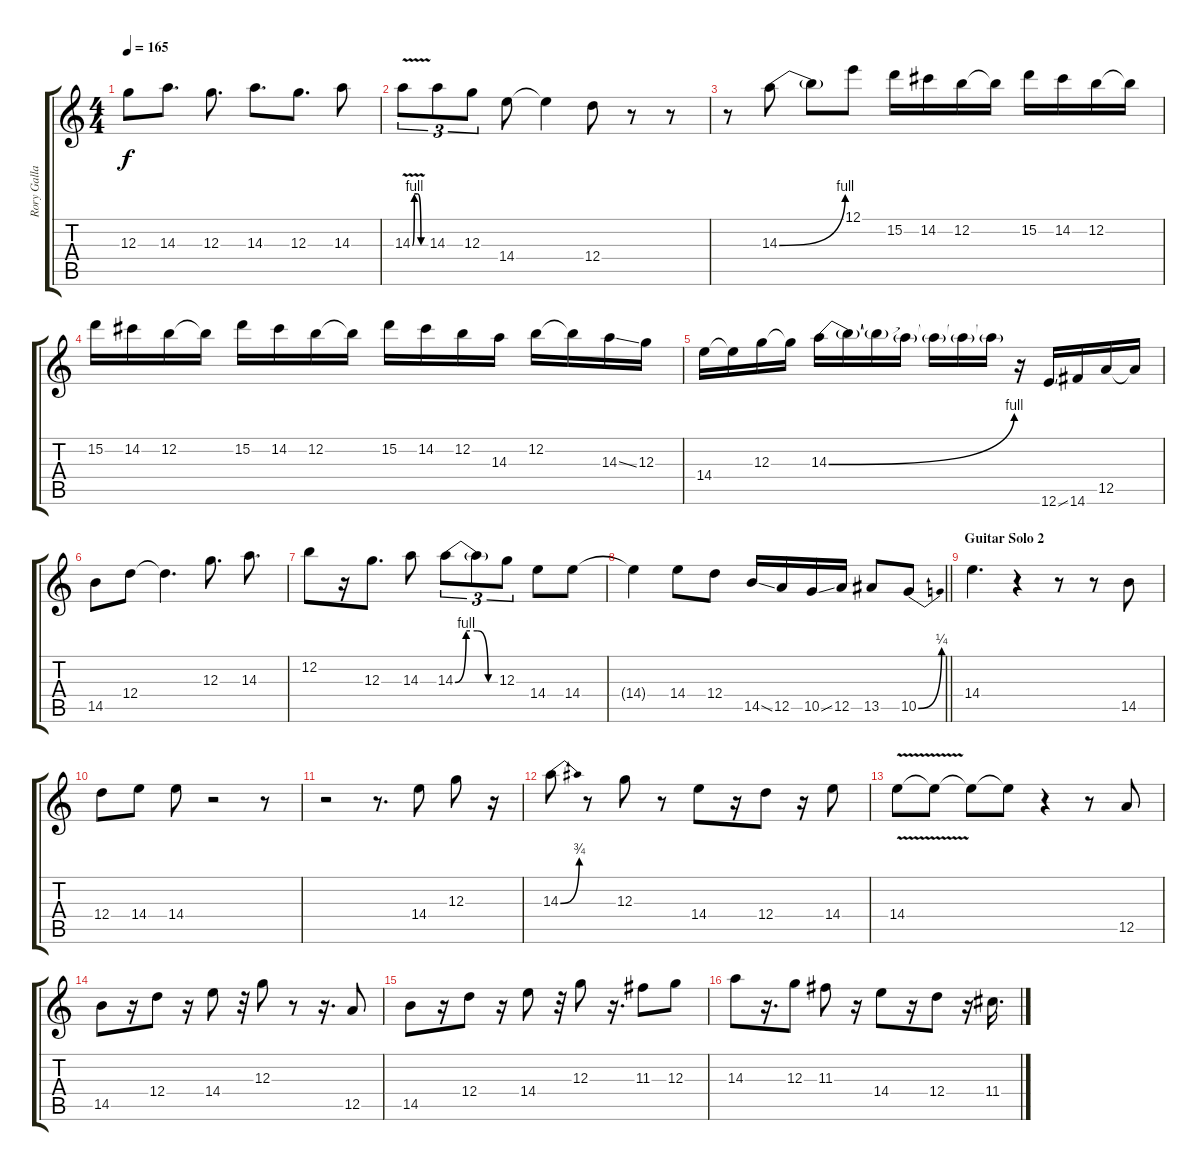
\track ("Rory Gallagher" "Rory Galla") {instrument overdrivenguitar}
\staff {score tabs}
\tuning (E4 B3 G3 D3 A2 E2) {hide}
\ts (4 4)
\tempo 165
\clef g2
\ks c
12.3{t}.8{dy f} 14.3.8{d} 12.3.8{d} 14.3.8{d} 12.3.8{d} 14.3.8 |
14.3{be (custom 0 0 9 4 25 4 39 0 60 0) v}.8{tu (3 2)} 14.3.8{tu (3 2)} 12.3.8{tu (3 2)} 14.4.8 14.4{t}.4 12.4.8 r.8 r.8 |
r.8 14.3{be (bend 0 0 60 4)}.8 14.3{t}.8 12.1.8 15.2.16 14.2.16 12.2.16 12.2{t}.16 15.2.16 14.2.16 12.2.16 12.2{t}.16 |
15.2.16 14.2.16 12.2.16 12.2{t}.16 15.2.16 14.2.16 12.2.16 12.2{t}.16 15.2.16 14.2.16 12.2.16 14.3.16 12.2.16 12.2{t}.16 14.3{ss}.16 12.3.16 |
14.4.16 14.4{t}.16 12.3.16 12.3{t}.16 14.3{be (bend 0 0 60 4)}.16 14.3{t}.16 14.3{t}.16 14.3{t}.16 14.3{t}.16 14.3{t}.16 14.3{t}.16 r.16 12.6{ss}.16 14.6.16 12.5.16 12.5{t}.16 |
14.5.8 12.4.8 12.4{t}.4{d} 12.3.8{d} 14.3.8{d} |
12.2.8 r.16 12.3.8{d} 14.3.8 14.3{be (custom 0 0 15 4 30 4 45 0 60 0)}.8{tu (3 2)} 14.3{t}.8{tu (3 2)} 12.3.8{tu (3 2)} 14.4.8 14.4.8 |
\barLineRight lightlight
14.4{t}.4 14.4.8 12.4.8 14.5{ss}.16 12.5.16 10.5{ss}.16 12.5.16 13.5.8 10.5{be (bend 0 0 60 1)}.8 |
\section ("" "Guitar Solo 2")
14.4.4{d} r.4 r.8{instrument guitarharmonics} r.8 14.5.8 |
12.4.8 14.4.8 14.4.8 r.2 r.8 |
r.2 r.8{d} 14.4.8 12.3.8 r.16 |
14.3{be (bend 0 0 60 3)}.8 r.8 12.3.8 r.8 14.4.8 r.16 12.4.8 r.16 14.4.8 |
14.4{v}.8 14.4{t}.8 14.4{t}.8 14.4{t}.8 r.4 r.8 12.5.8 |
14.5.8 r.16 12.4.8 r.16 14.4.8 r.32 12.3.8 r.8 r.16{d} 12.5.8 |
14.5.8 r.16 12.4.8 r.16 14.4.8 r.32 12.3.8 r.16{d} 11.3.8 12.3.8 |
14.3.8 r.16{d} 12.3.8 11.3.8 r.16 14.4.8 r.16 12.4.8 r.16 11.4.16{d}
